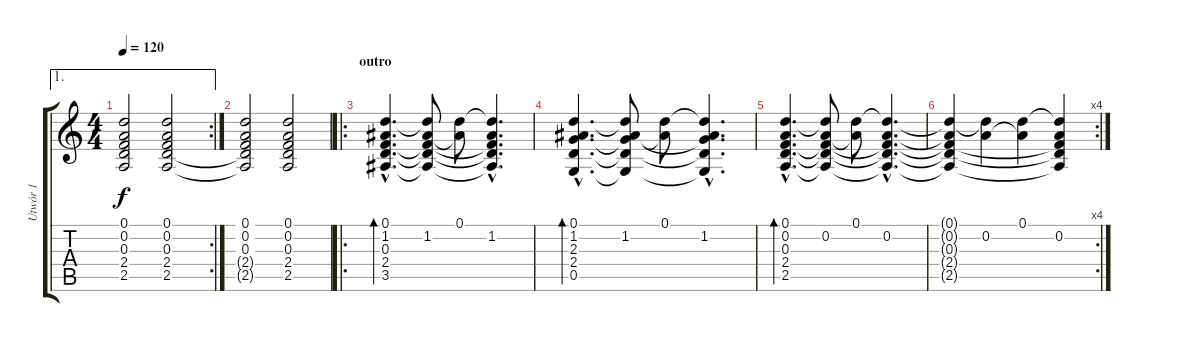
\track ("Utwór 1" "Utwór 1") {instrument electricguitarjazz}
\staff {score tabs}
\tuning (D4 A3 F3 C3 G2 D2) {hide}
\ae 1
\rc 2
\ts (4 4)
\tempo 120
\clef g2
\ks c
(0.1 0.2 0.3 2.4{t} 2.5{t}).2{dy f} (0.1 0.2 0.3 2.4 2.5).2 |
(0.1 0.2 0.3 2.4{t} 2.5{t}).2 (0.1 0.2 0.3 2.4 2.5).2 |
\ro
\section ("" "outro")
(0.1{hac} 1.2{hac} 0.3{hac} 2.4{hac} 3.5{hac}).4{d bd 240} (0.1{t} 1.2 0.3{t} 2.4{t} 3.5{t}).8 (0.1 1.2{t}).8 (0.1{hac t} 1.2{hac} 0.3{hac t} 2.4{hac t} 3.5{hac t}).4{d} |
(0.1{hac} 1.2{hac} 2.3{hac} 2.4{hac} 0.5{hac}).4{d bd 240} (0.1{t} 1.2 2.3{t} 2.4{t} 0.5{t}).8 (0.1 1.2{t}).8 (0.1{hac t} 1.2{hac} 2.3{hac t} 2.4{hac t} 0.5{hac t}).4{d} |
(0.1{hac} 0.2{hac} 0.3{hac} 2.4{hac} 2.5{hac}).4{d bd 240} (0.1{t} 0.2 0.3{t} 2.4{t} 2.5{t}).8 (0.1 0.2{t}).8 (0.1{hac t} 0.2{hac} 0.3{hac t} 2.4{hac t} 2.5{hac t}).4{d} |
\rc 4
(0.1{t} 0.2{t} 0.3{t} 2.4{t} 2.5{t}).4 (0.1{t} 0.2).4 (0.1 0.2{t}).4 (0.1{t} 0.2 0.3{t} 2.4{t} 2.5{t}).4
